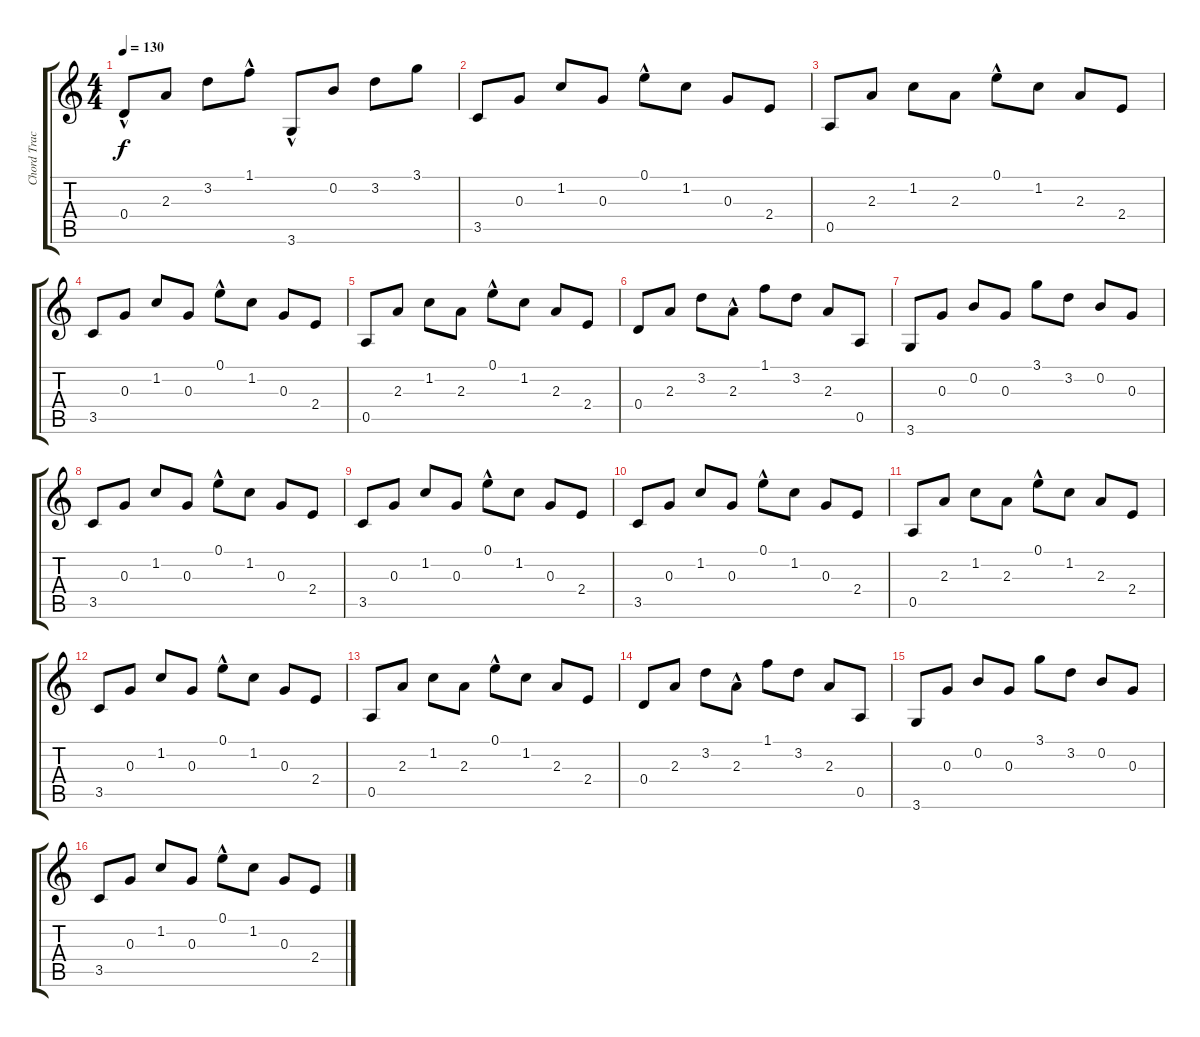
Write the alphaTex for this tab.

\track ("Chord Track" "Chord Trac") {instrument acousticguitarnylon}
\staff {score tabs}
\tuning (E4 B3 G3 D3 A2 E2) {hide}
\ts (4 4)
\tempo 130
\clef g2
\ks c
0.4{hac}.8{dy f} 2.3.8 3.2.8 1.1{hac}.8 3.6{hac}.8 0.2.8 3.2.8 3.1.8 |
3.5.8 0.3.8 1.2.8 0.3.8 0.1{hac}.8 1.2.8 0.3.8 2.4.8 |
0.5.8 2.3.8 1.2.8 2.3.8 0.1{hac}.8 1.2.8 2.3.8 2.4.8 |
3.5.8 0.3.8 1.2.8 0.3.8 0.1{hac}.8 1.2.8 0.3.8 2.4.8 |
0.5.8 2.3.8 1.2.8 2.3.8 0.1{hac}.8 1.2.8 2.3.8 2.4.8 |
0.4.8 2.3.8 3.2.8 2.3{hac}.8 1.1.8 3.2.8 2.3.8 0.5.8 |
3.6.8 0.3.8 0.2.8 0.3.8 3.1.8 3.2.8 0.2.8 0.3.8 |
3.5.8 0.3.8 1.2.8 0.3.8 0.1{hac}.8 1.2.8 0.3.8 2.4.8 |
3.5.8 0.3.8 1.2.8 0.3.8 0.1{hac}.8 1.2.8 0.3.8 2.4.8 |
3.5.8 0.3.8 1.2.8 0.3.8 0.1{hac}.8 1.2.8 0.3.8 2.4.8 |
0.5.8 2.3.8 1.2.8 2.3.8 0.1{hac}.8 1.2.8 2.3.8 2.4.8 |
3.5.8 0.3.8 1.2.8 0.3.8 0.1{hac}.8 1.2.8 0.3.8 2.4.8 |
0.5.8 2.3.8 1.2.8 2.3.8 0.1{hac}.8 1.2.8 2.3.8 2.4.8 |
0.4.8 2.3.8 3.2.8 2.3{hac}.8 1.1.8 3.2.8 2.3.8 0.5.8 |
3.6.8 0.3.8 0.2.8 0.3.8 3.1.8 3.2.8 0.2.8 0.3.8 |
3.5.8 0.3.8 1.2.8 0.3.8 0.1{hac}.8 1.2.8 0.3.8 2.4.8
